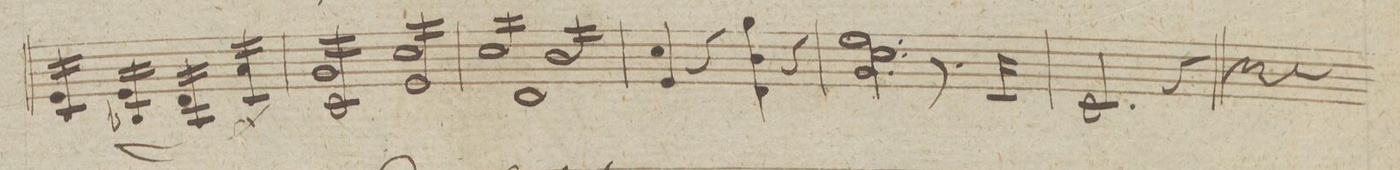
**kern	**dynam
*I"Violino 2do	*
*clefG2	*
*k[]	*
*met(c|)	*
*M2/2	*
16eLL 16c/	.
16e 16c/	.
16e 16c/	.
16eJJ 16c/	.
16eLL 16B-X/	<
16e 16B-/	.
16e 16B-/	.
16eJJ 16B-/	[
16dLL 16A/	.
16d 16A/	.
16d 16A/	.
16dJJ 16A/	.
16aLL 16c/	f
16a 16c/	.
16a 16c/	.
16aJJ 16c/	.
=88	=88
16gLL 16c/	.
16g 16c/	.
16g 16c/	.
16g 16c/	.
16g 16c/	.
16g 16c/	.
16g 16c/	.
16gJJ 16c/	.
16ccLL 16e/	.
16cc 16e/	.
16cc 16e/	.
16cc 16e/	.
16cc 16e/	.
16cc 16e/	.
16cc 16e/	.
16ccJJ 16e/	.
=89	=89
*^	*
16cc/LL	1d	.
16cc/	.	.
16cc/	.	.
16cc/	.	.
16cc/	.	.
16cc/	.	.
16cc/	.	.
16cc/JJ	.	.
16b/LL	.	.
16b/	.	.
16b/	.	.
16b/	.	.
16b/	.	.
16b/	.	.
16b/	.	.
16b/JJ	.	.
*v	*v	*
=90	=90
4cc 4e/	.
4r	.
4gg 4b 4d\	.
4r	.
=91	=91
2.ee 2.cc 2.g\	.
8.r	.
16c/	.
=92	=92
2.c/	.
4r	.
==	==
*-	*-
